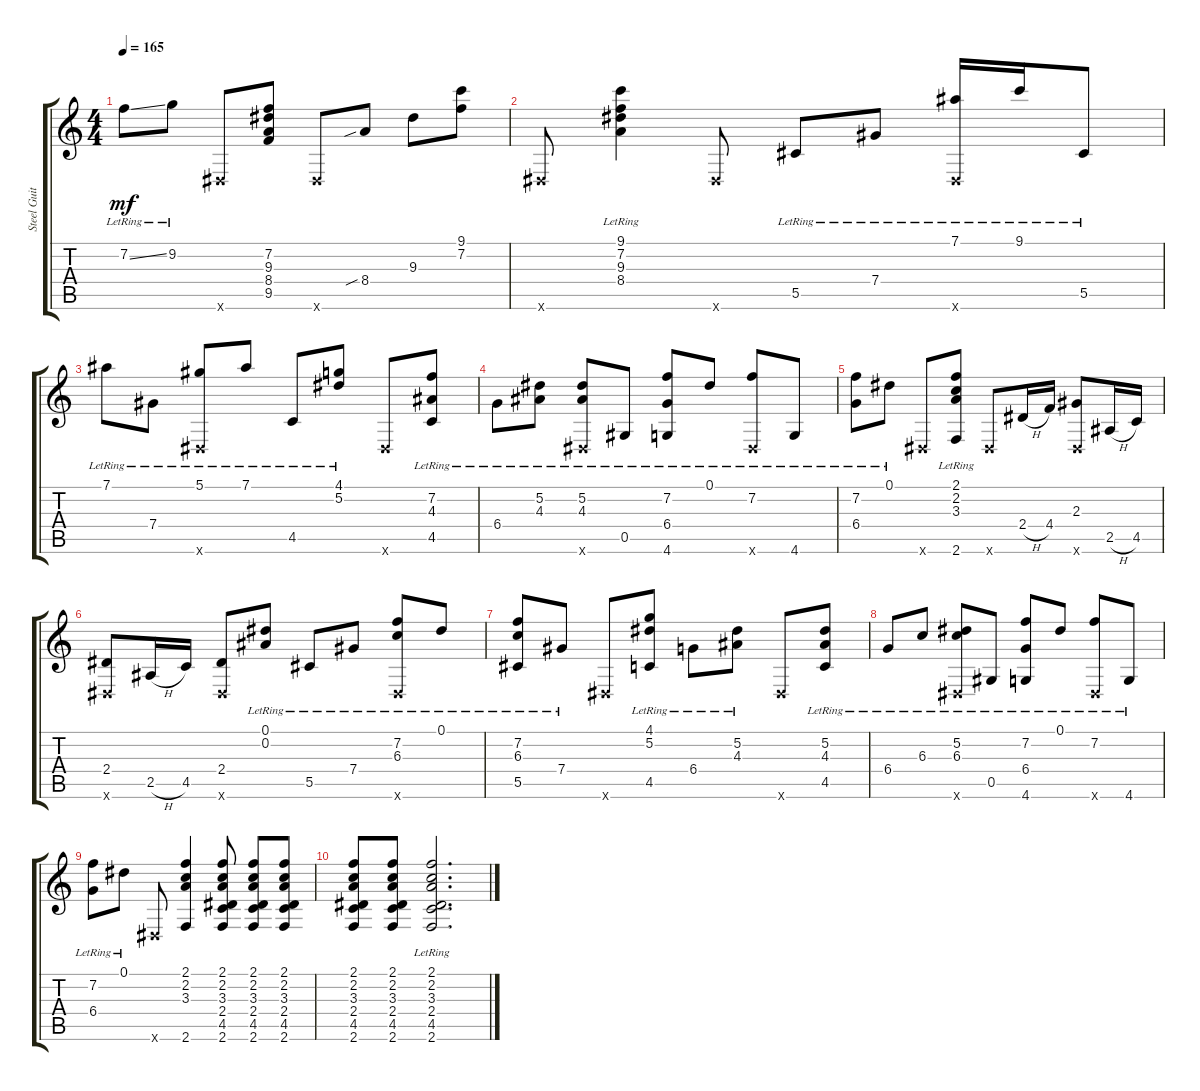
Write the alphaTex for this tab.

\track ("Steel Guitar" "Steel Guit") {instrument acousticguitarsteel}
\staff {score tabs}
\tuning (Eb4 Bb3 Gb3 Db3 Ab2 Eb2) {hide}
\ts (4 4)
\tempo 165
\clef g2
\ks c
7.2{ss lr}.8{dy mf} 9.2{lr}.8 0.6{x}.8 (7.2 9.3 8.4 9.5).8 0.6{x}.8 8.4{sib}.8 9.3.8 (9.1 7.2).8 |
0.6{x}.8 (9.1 7.2 9.3{lr} 8.4).4 0.6{x}.8 5.5{lr}.8 7.4{lr}.8 (7.1{lr} 0.6{x}).16 9.1{lr}.16 5.5{lr}.8 |
7.1{lr}.8 7.4{lr}.8 (5.1{lr} 0.6{x}).8 7.1{lr}.8 4.5{lr}.8 (4.1{lr} 5.2{lr}).8 0.6{x}.8 (7.2{lr} 4.3{lr} 4.5{lr}).8 |
6.4{lr}.8 (5.2{lr} 4.3{lr}).8 (5.2{lr} 4.3{lr} 0.6{x}).8 0.5{lr}.8 (7.2{lr} 6.4{lr} 4.6{lr}).8 0.1{lr}.8 (7.2{lr} 0.6{x}).8 4.6{lr}.8 |
(7.2{lr} 6.4{lr}).8 0.1{lr}.8 0.6{x}.8 (2.1{lr} 2.2{lr} 3.3{lr} 2.6{lr}).8 0.6{x}.8 2.4{h}.16 4.4.16 (2.3 0.6{x}).8 2.5{h}.16 4.5.16 |
(2.4 0.6{x}).8 2.5{h}.16 4.5.16 (2.4 0.6{x}).8 (0.1 0.2{lr}).8 5.5{lr}.8 7.4{lr}.8 (7.2{lr} 6.3 0.6{x}).8 0.1{lr}.8 |
(7.2{lr} 6.3 5.5).8 7.4{lr}.8 0.6{x}.8 (4.1 5.2 4.5{lr}).8 6.4{lr}.8 (5.2 4.3{lr}).8 0.6{x}.8 (5.2 4.3{lr} 4.5).8 |
6.4{lr}.8 6.3{lr}.8 (5.2 6.3{lr} 0.6{x}).8 0.5{lr}.8 (7.2 6.4{lr} 4.6).8 0.1{lr}.8 (7.2{lr} 0.6{x}).8 4.6{lr}.8 |
(7.2 6.4{lr}).8 0.1{lr}.8 0.6{x}.8 (2.1 2.2 3.3 2.6).4 (2.1 2.2 3.3 2.4 4.5 2.6).8 (2.1 2.2 3.3 2.4 4.5 2.6).8 (2.1 2.2 3.3 2.4 4.5 2.6).8 |
(2.1 2.2 3.3 2.4 4.5 2.6).8 (2.1 2.2 3.3 2.4 4.5 2.6).8 (2.1 2.2 3.3{lr} 2.4 4.5 2.6).2{d}
